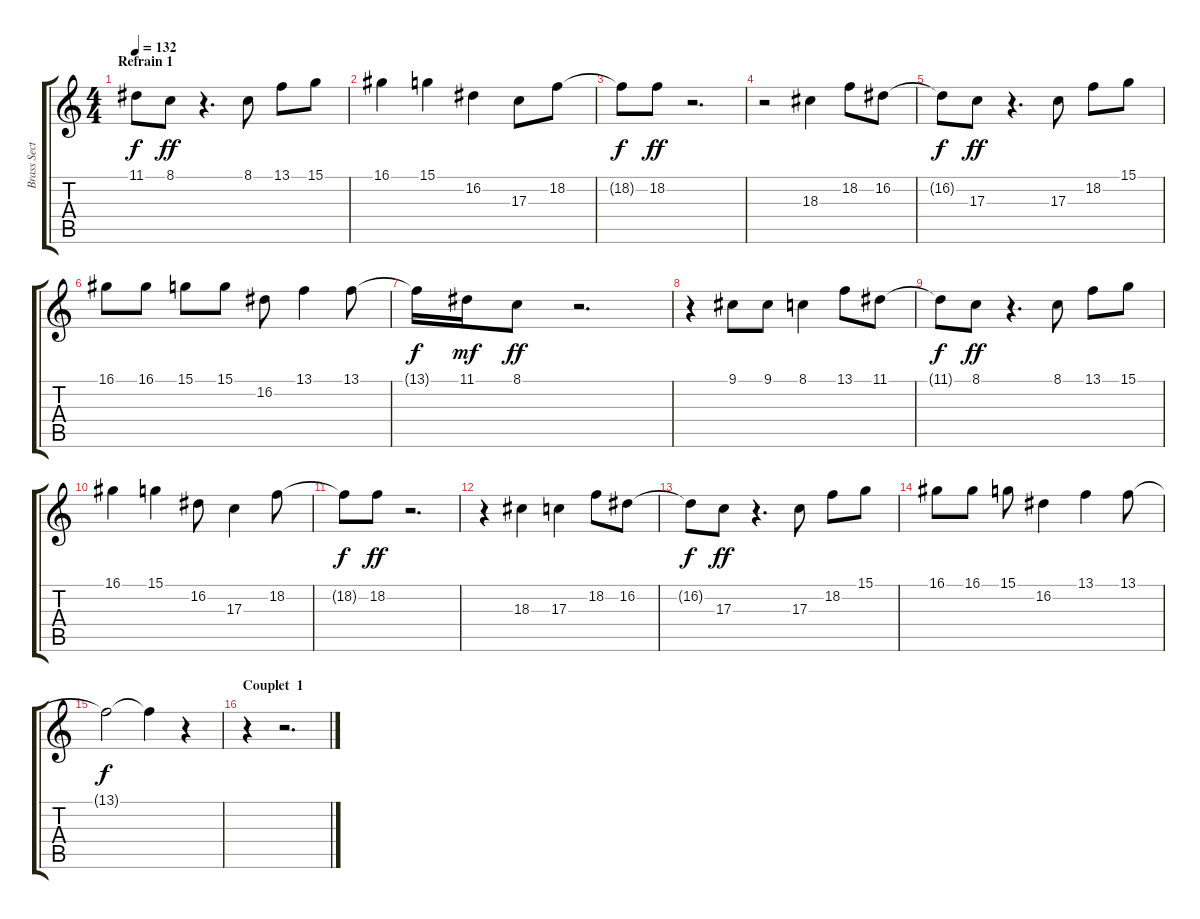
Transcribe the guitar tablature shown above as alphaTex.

\track ("Brass Section" "Brass Sect") {instrument brasssection}
\staff {score tabs}
\tuning (E4 B3 G3 D3 A2 E2) {hide}
\ts (4 4)
\section ("" "Refrain 1")
\tempo 132
\clef g2
\ks c
11.1{t}.8{dy f} 8.1.8{dy ff} r.4{d} 8.1.8 13.1.8 15.1.8 |
16.1.4 15.1.4 16.2.4 17.3.8 18.2.8 |
18.2{t}.8{dy f} 18.2.8{dy ff} r.2{d} |
r.2 18.3.4 18.2.8 16.2.8 |
16.2{t}.8{dy f} 17.3.8{dy ff} r.4{d} 17.3.8 18.2.8 15.1.8 |
16.1.8 16.1.8 15.1.8 15.1.8 16.2.8 13.1.4 13.1.8 |
13.1{t}.16{dy f} 11.1.16{dy mf} 8.1.8{dy ff} r.2{d} |
r.4 9.1.8 9.1.8 8.1.4 13.1.8 11.1.8 |
11.1{t}.8{dy f} 8.1.8{dy ff} r.4{d} 8.1.8 13.1.8 15.1.8 |
16.1.4 15.1.4 16.2.8 17.3.4 18.2.8 |
18.2{t}.8{dy f} 18.2.8{dy ff} r.2{d} |
r.4 18.3.4 17.3.4 18.2.8 16.2.8 |
16.2{t}.8{dy f} 17.3.8{dy ff} r.4{d} 17.3.8 18.2.8 15.1.8 |
16.1.8 16.1.8 15.1.8 16.2.4 13.1.4 13.1.8 |
13.1{t}.2{dy f} 13.1{t}.4 r.4 |
\section ("" "Couplet  1")
r.4 r.2{d}
